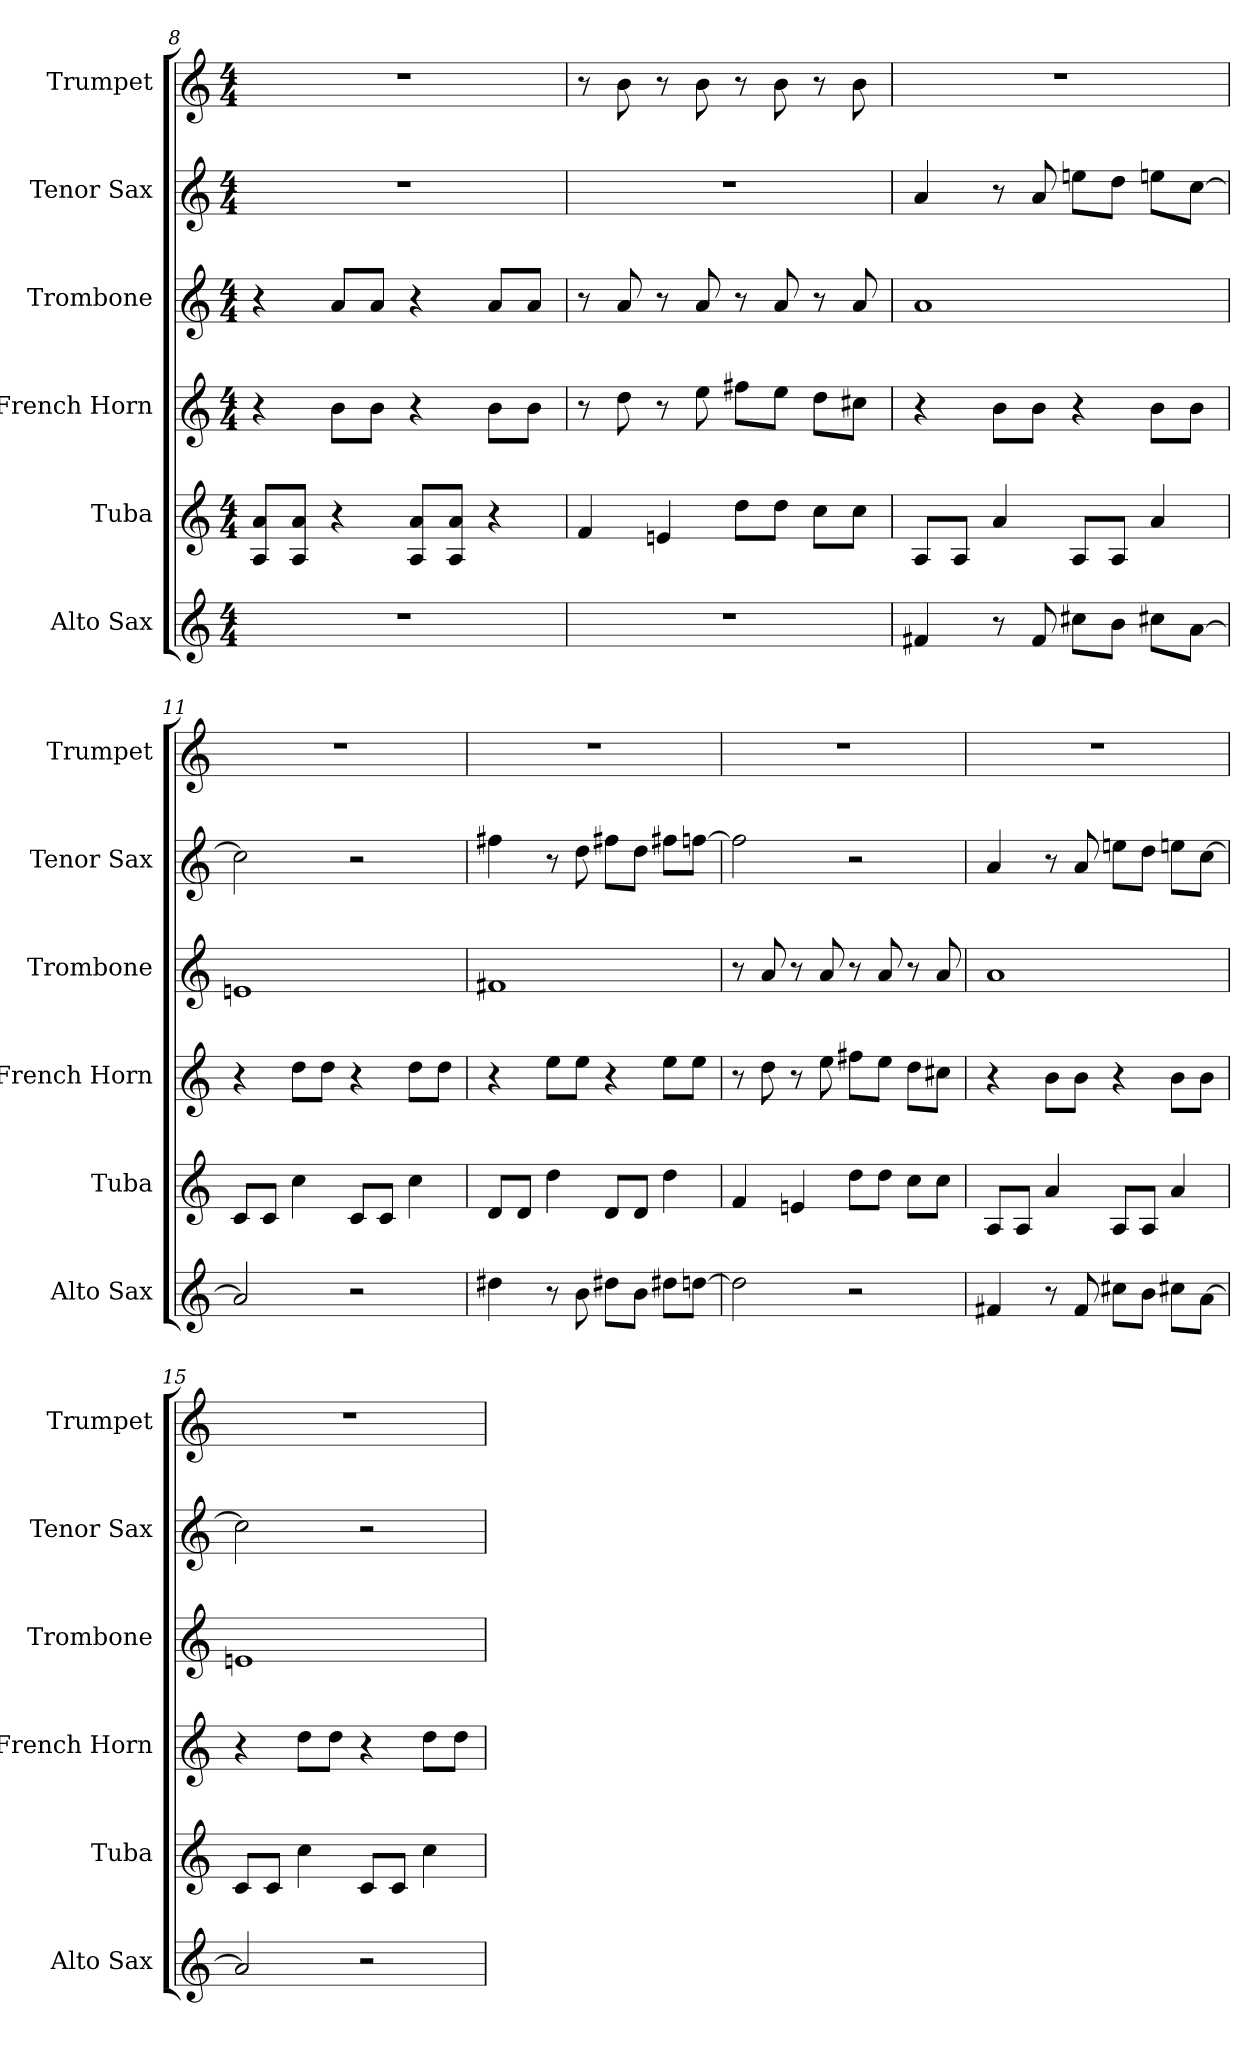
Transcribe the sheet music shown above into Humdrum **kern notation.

**kern	**kern	**kern	**kern	**kern	**kern
*part6	*part5	*part4	*part3	*part2	*part1
*staff6	*staff5	*staff4	*staff3	*staff2	*staff1
*I"Alto Sax	*I"Tuba	*I"French Horn	*I"Trombone	*I"Tenor Sax	*I"Trumpet
*I'Alto Sax	*I'Tuba	*I'French Horn	*I'Trombone	*I'Tenor Sax	*I'Trumpet
*clefG2	*clefG2	*clefG2	*clefG2	*clefG2	*clefG2
*ITrd5c9	*ITrd15c26	*ITrd4c7	*ITrd8c14	*ITrd8c14	*ITrd1c2
*M4/4	*M4/4	*M4/4	*M4/4	*M4/4	*M4/4
=8	=8	=8	=8	=8	=8
1r	8AAA 8AAL	4r	4r	1r	1r
.	8AAA 8AAJ	.	.	.	.
.	4r	8eL	8AL	.	.
.	.	8eJ	8AJ	.	.
.	8AAA 8AAL	4r	4r	.	.
.	8AAA 8AAJ	.	.	.	.
.	4r	8eL	8AL	.	.
.	.	8eJ	8AJ	.	.
=9	=9	=9	=9	=9	=9
1r	4FF	8r	8r	1r	8r
.	.	8g	8A	.	8a
.	4EEn	8r	8r	.	8r
.	.	8a	8A	.	8a
.	8DL	8bnL	8r	.	8r
.	8DJ	8aJ	8A	.	8a
.	8CL	8gL	8r	.	8r
.	8CJ	8f#XJ	8A	.	8a
=10	=10	=10	=10	=10	=10
4An	8AAAL	4r	1A	4A	1r
.	8AAAJ	.	.	.	.
8r	4AA	8eL	.	8r	.
8A	.	8eJ	.	8A	.
8enL	8AAAL	4r	.	8enL	.
8dJ	8AAAJ	.	.	8dJ	.
8enL	4AA	8eL	.	8enL	.
[8cJ	.	8eJ	.	[8cJ	.
=11	=11	=11	=11	=11	=11
2c]	8CCL	4r	1En	2c]	1r
.	8CCJ	.	.	.	.
.	4C	8gL	.	.	.
.	.	8gJ	.	.	.
2r	8CCL	4r	.	2r	.
.	8CCJ	.	.	.	.
.	4C	8gL	.	.	.
.	.	8gJ	.	.	.
=12	=12	=12	=12	=12	=12
4f#X	8DDL	4r	1F#X	4f#X	1r
.	8DDJ	.	.	.	.
8r	4D	8aL	.	8r	.
8d	.	8aJ	.	8d	.
8f#XL	8DDL	4r	.	8f#XL	.
8dJ	8DDJ	.	.	8dJ	.
8f#XL	4D	8aL	.	8f#XL	.
[8fnJ	.	8aJ	.	[8fnJ	.
=13	=13	=13	=13	=13	=13
2f]	4FF	8r	8r	2f]	1r
.	.	8g	8A	.	.
.	4EEn	8r	8r	.	.
.	.	8a	8A	.	.
2r	8DL	8bnL	8r	2r	.
.	8DJ	8aJ	8A	.	.
.	8CL	8gL	8r	.	.
.	8CJ	8f#XJ	8A	.	.
=14	=14	=14	=14	=14	=14
4An	8AAAL	4r	1A	4A	1r
.	8AAAJ	.	.	.	.
8r	4AA	8eL	.	8r	.
8A	.	8eJ	.	8A	.
8enL	8AAAL	4r	.	8enL	.
8dJ	8AAAJ	.	.	8dJ	.
8enL	4AA	8eL	.	8enL	.
[8cJ	.	8eJ	.	[8cJ	.
=15	=15	=15	=15	=15	=15
2c]	8CCL	4r	1En	2c]	1r
.	8CCJ	.	.	.	.
.	4C	8gL	.	.	.
.	.	8gJ	.	.	.
2r	8CCL	4r	.	2r	.
.	8CCJ	.	.	.	.
.	4C	8gL	.	.	.
.	.	8gJ	.	.	.
=	=	=	=	=	=
*-	*-	*-	*-	*-	*-
